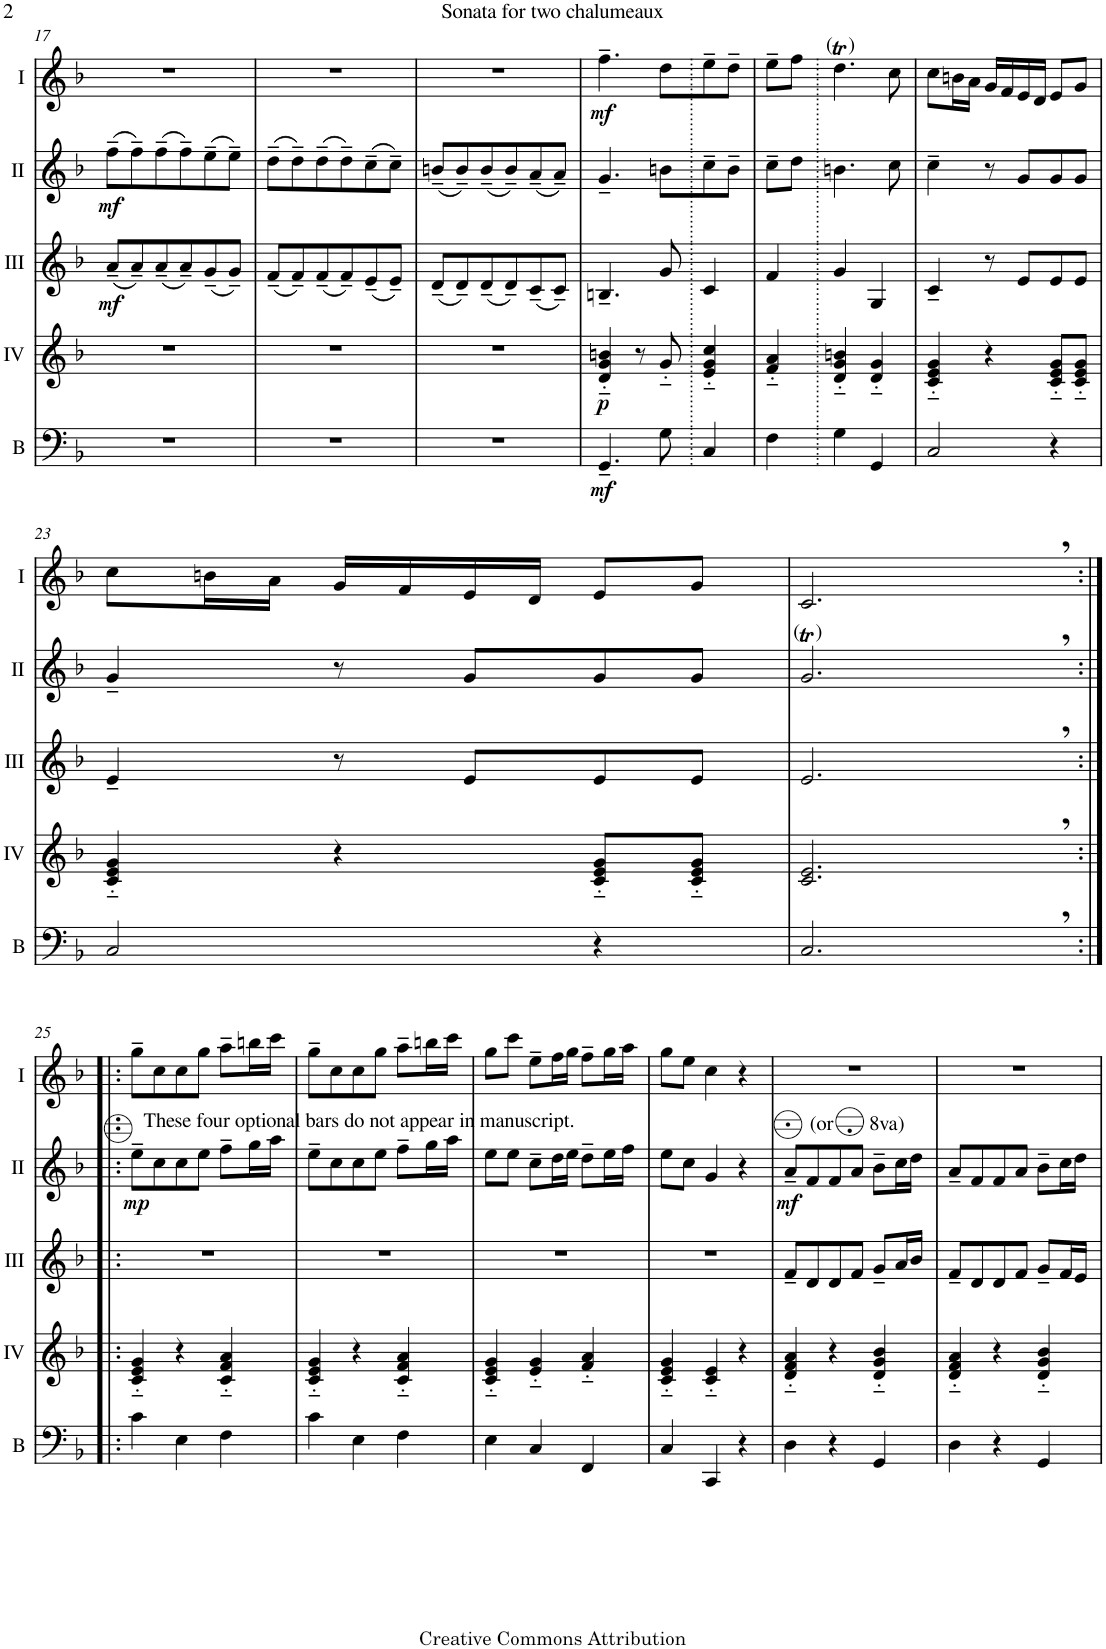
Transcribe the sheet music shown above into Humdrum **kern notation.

**kern	**dynam	**kern	**dynam	**kern	**dynam	**kern	**dynam	**kern	**dynam
*part5	*part5	*part4	*part4	*part3	*part3	*part2	*part2	*part1	*part1
*staff5	*staff5	*staff4	*staff4	*staff3	*staff3	*staff2	*staff2	*staff1	*staff1
*I"Bass	*	*I"Acc. 4	*	*I"Acc. 3	*	*I"Acc. 2	*	*I"Acc. 1	*
*I'B	*	*	*	*	*	*	*	*	*
!!LO:PB:g=z
*clefF4	*	*clefG2	*	*clefG2	*	*clefG2	*	*clefG2	*
*Trd7c12	*	*	*	*	*	*	*	*	*
*k[b-]	*	*k[b-]	*	*k[b-]	*	*k[b-]	*	*k[b-]	*
*M3/4	*	*M3/4	*	*M3/4	*	*M3/4	*	*M3/4	*
=17	=17	=17	=17	=17	=17	=17	=17	=17	=17
!	!	!	!	!	!LO:DY:b	!	!LO:DY:b	!	!
2.r	.	2.r	.	(8a~/L	mf	(8ff~\L	mf	2.r	.
.	.	.	.	8a~/)	.	8ff~\)	.	.	.
.	.	.	.	(8a~/	.	(8ff~\	.	.	.
.	.	.	.	8a~/)	.	8ff~\)	.	.	.
.	.	.	.	(8g~/	.	(8ee~\	.	.	.
.	.	.	.	8g~/J)	.	8ee~\J)	.	.	.
=18	=18	=18	=18	=18	=18	=18	=18	=18	=18
2.r	.	2.r	.	(8f~/L	.	(8dd~\L	.	2.r	.
.	.	.	.	8f~/)	.	8dd~\)	.	.	.
.	.	.	.	(8f~/	.	(8dd~\	.	.	.
.	.	.	.	8f~/)	.	8dd~\)	.	.	.
.	.	.	.	(8e~/	.	(8cc~\	.	.	.
.	.	.	.	8e~/J)	.	8cc~\J)	.	.	.
=19	=19	=19	=19	=19	=19	=19	=19	=19	=19
2.r	.	2.r	.	(8d~/L	.	(8bn~/L	.	2.r	.
.	.	.	.	8d~/)	.	8b~/)	.	.	.
.	.	.	.	(8d~/	.	(8b~/	.	.	.
.	.	.	.	8d~/)	.	8b~/)	.	.	.
.	.	.	.	(8c~/	.	(8a~/	.	.	.
.	.	.	.	8c~/J)	.	8a~/J)	.	.	.
=20	=20	=20	=20	=20	=20	=20	=20	=20	=20
!	!LO:DY:b	!	!LO:DY:b	!	!	!	!	!	!LO:DY:b
4.GG~/	mf	4d/'~ 4g/'~ 4bn/'~	p	4.Bn~/	.	4.g~/	.	4.ff~\	mf
.	.	8r	.	.	.	.	.	.	.
8G\	.	8g'~/	.	8g/	.	8bn\L	.	8dd\L	.
4C/	.	4e/'~ 4g/'~ 4cc/'~	.	4c/	.	8cc~\	.	8ee~\	.
.	.	.	.	.	.	8b~\J	.	8dd~\J	.
=21	=21	=21	=21	=21	=21	=21	=21	=21	=21
4F\	.	4f/'~ 4a/'~	.	4f/	.	8cc~\L	.	8ee~\L	.
.	.	.	.	.	.	8dd\J	.	8ff\J	.
!	!	!	!	!	!	!	!	!LO:TX:a:t=(   )	!
4G\	.	4d/'~ 4g/'~ 4bn/'~	.	4g/	.	4.bn\	.	4.ddT\	.
4GG/	.	4d/'~ 4g/'~	.	4G/	.	.	.	.	.
.	.	.	.	.	.	8cc\	.	8cc\	.
=22	=22	=22	=22	=22	=22	=22	=22	=22	=22
2C/	.	4c/'~ 4e/'~ 4g/'~	.	4c~/	.	4cc~\	.	8cc\L	.
.	.	.	.	.	.	.	.	16bn\L	.
.	.	.	.	.	.	.	.	16a\JJ	.
.	.	4r	.	8r	.	8r	.	16g/LL	.
.	.	.	.	.	.	.	.	16f/	.
.	.	.	.	8e/L	.	8g/L	.	16e/	.
.	.	.	.	.	.	.	.	16d/JJ	.
4r	.	8c/'~ 8e/'~ 8g/'~L	.	8e/	.	8g/	.	8e/L	.
.	.	8c/'~ 8e/'~ 8g/'~J	.	8e/J	.	8g/J	.	8g/J	.
!!LO:LB:g=z
=23	=23	=23	=23	=23	=23	=23	=23	=23	=23
2C/	.	4c/'~ 4e/'~ 4g/'~	.	4e~/	.	4g~/	.	8cc\L	.
.	.	.	.	.	.	.	.	16bn\L	.
.	.	.	.	.	.	.	.	16a\JJ	.
.	.	4r	.	8r	.	8r	.	16g/LL	.
.	.	.	.	.	.	.	.	16f/	.
.	.	.	.	8e/L	.	8g/L	.	16e/	.
.	.	.	.	.	.	.	.	16d/JJ	.
4r	.	8c/'~ 8e/'~ 8g/'~L	.	8e/	.	8g/	.	8e/L	.
.	.	8c/'~ 8e/'~ 8g/'~J	.	8e/J	.	8g/J	.	8g/J	.
=24	=24	=24	=24	=24	=24	=24	=24	=24	=24
!	!	!	!	!	!	!LO:TX:a:t=(   )	!	!	!
2.C,/	.	2.c/, 2.e/,	.	2.e,/	.	2.gT,/	.	2.c,/	.
!!LO:LB:g=z
=25:|!|:	=25:|!|:	=25:|!|:	=25:|!|:	=25:|!|:	=25:|!|:	=25:|!|:	=25:|!|:	=25:|!|:	=25:|!|:
!	!	!	!	!	!	!LO:TX:a:t=These four optional bars do not appear in manuscript.	!	!	!
!	!	!	!	!	!	!	!LO:DY:b	!	!
4c\	.	4c/'~ 4e/'~ 4g/'~	.	2.r	.	8ee~\L	mp	8gg~\L	.
.	.	.	.	.	.	8cc\	.	8cc\	.
4E\	.	4r	.	.	.	8cc\	.	8cc\	.
.	.	.	.	.	.	8ee\J	.	8gg\J	.
4F\	.	4c/'~ 4f/'~ 4a/'~	.	.	.	8ff~\L	.	8aa~\L	.
.	.	.	.	.	.	16gg\L	.	16bbn\L	.
.	.	.	.	.	.	16aa\JJ	.	16ccc\JJ	.
=26	=26	=26	=26	=26	=26	=26	=26	=26	=26
4c\	.	4c/'~ 4e/'~ 4g/'~	.	2.r	.	8ee~\L	.	8gg~\L	.
.	.	.	.	.	.	8cc\	.	8cc\	.
4E\	.	4r	.	.	.	8cc\	.	8cc\	.
.	.	.	.	.	.	8ee\J	.	8gg\J	.
4F\	.	4c/'~ 4f/'~ 4a/'~	.	.	.	8ff~\L	.	8aa~\L	.
.	.	.	.	.	.	16gg\L	.	16bbn\L	.
.	.	.	.	.	.	16aa\JJ	.	16ccc\JJ	.
=27	=27	=27	=27	=27	=27	=27	=27	=27	=27
4E\	.	4c/'~ 4e/'~ 4g/'~	.	2.r	.	8ee\L	.	8gg\L	.
.	.	.	.	.	.	8ee\J	.	8ccc\J	.
4C/	.	4e/'~ 4g/'~	.	.	.	8cc~\L	.	8ee~\L	.
.	.	.	.	.	.	16dd\L	.	16ff\L	.
.	.	.	.	.	.	16ee\JJ	.	16gg\JJ	.
4FF/	.	4f/'~ 4a/'~	.	.	.	8dd~\L	.	8ff~\L	.
.	.	.	.	.	.	16ee\L	.	16gg\L	.
.	.	.	.	.	.	16ff\JJ	.	16aa\JJ	.
=28	=28	=28	=28	=28	=28	=28	=28	=28	=28
4C/	.	4c/'~ 4e/'~ 4g/'~	.	2.r	.	8ee\L	.	8gg\L	.
.	.	.	.	.	.	8cc\J	.	8ee\J	.
4CC/	.	4c/'~ 4e/'~	.	.	.	4g/	.	4cc\	.
4r	.	4r	.	.	.	4r	.	4r	.
=29	=29	=29	=29	=29	=29	=29	=29	=29	=29
!	!	!	!	!	!	!LO:TX:a:t=(or       8va)	!	!	!
!	!	!	!	!	!	!	!LO:DY:b	!	!
4D\	.	4d/'~ 4f/'~ 4a/'~	.	8f~/L	.	8a~/L	mf	2.r	.
.	.	.	.	8d/	.	8f/	.	.	.
4r	.	4r	.	8d/	.	8f/	.	.	.
.	.	.	.	8f/J	.	8a/J	.	.	.
4GG/	.	4d/'~ 4g/'~ 4b-/'~	.	8g~/L	.	8b-~\L	.	.	.
.	.	.	.	16a/L	.	16cc\L	.	.	.
.	.	.	.	16b-/JJ	.	16dd\JJ	.	.	.
=30	=30	=30	=30	=30	=30	=30	=30	=30	=30
4D\	.	4d/'~ 4f/'~ 4a/'~	.	8f~/L	.	8a~/L	.	2.r	.
.	.	.	.	8d/	.	8f/	.	.	.
4r	.	4r	.	8d/	.	8f/	.	.	.
.	.	.	.	8f/J	.	8a/J	.	.	.
4GG/	.	4d/'~ 4g/'~ 4b-/'~	.	8g~/L	.	8b-~\L	.	.	.
.	.	.	.	16f/L	.	16cc\L	.	.	.
.	.	.	.	16e/JJ	.	16dd\JJ	.	.	.
=	=	=	=	=	=	=	=	=	=
*-	*-	*-	*-	*-	*-	*-	*-	*-	*-
